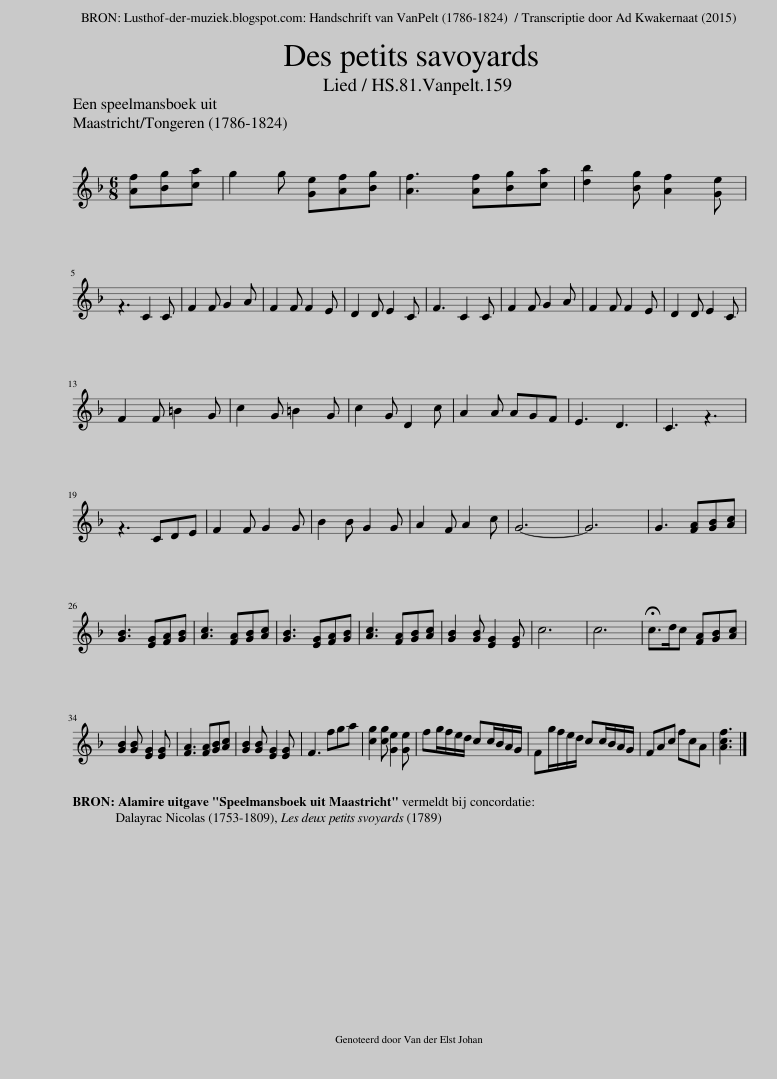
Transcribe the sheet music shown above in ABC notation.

X:1
L:1/8
M:6/8
I:linebreak $
K:F
V:1 treble
V:1
 [Af][Bg][ca] | g2 g [Ge][Af][Bg] | [Af]3 [Af][Bg][ca] | [db]2 [Bg] [Af]2 [Ge] |$ z3 C2 C | %5
 F2 F G2 A | F2 F F2 E | D2 D E2 C | F3 C2 C | F2 F G2 A | %10
 F2 F F2 E | D2 D E2 C |$ F2 F =B2 G | c2 G =B2 G | c2 G D2 c | %15
 A2 A AGF | E3 D3 | C3 z3 |$ z3 CDE | F2 F G2 G | %20
 B2 B G2 G | A2 F A2 c | G6- | G6 | G3 [FA][GB][Ac] |$ %25
 [GB]3 [EG][FA][GB] | [Ac]3 [FA][GB][Ac] | [GB]3 [EG][FA][GB] | [Ac]3 [FA][GB][Ac] | [GB]2 [GB] [EG]2 [EG] | %30
 c6 | c6 | !fermata!c>dc [FA][GB][Ac] |$ [GB]2 [GB] [EG]2 [EG] | [FA]3 [FA][GB][Ac] | %35
 [GB]2 [GB] [EG]2 [EG] | F3 fga | [cg]2 [cg] [Ge]2 [Ge] | fg/f/e/d/ cc/B/A/G/ | Fg/f/e/d/ cc/B/A/G/ | %40
 FAc fcA | [Acf]3 |] %42
